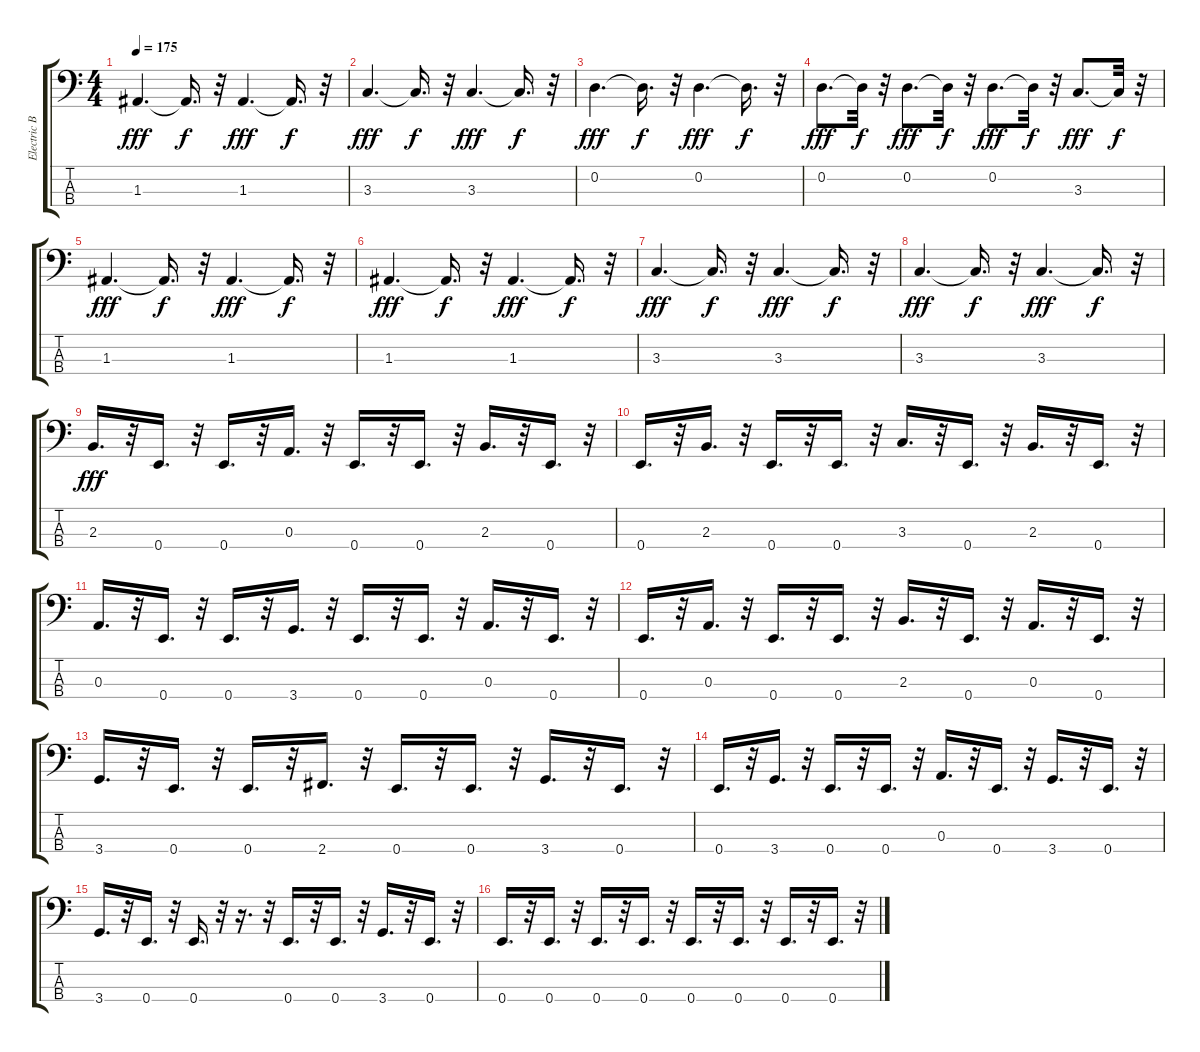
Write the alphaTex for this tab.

\track ("Electric Bass" "Electric B") {instrument electricbassfinger}
\staff {score tabs}
\tuning (G2 D2 A1 E1) {hide}
\ts (4 4)
\tempo 175
\clef f4
\ks c
1.3.4{d dy fff} 1.3{t}.16{d dy f} r.32 1.3.4{d dy fff} 1.3{t}.16{d dy f} r.32 |
3.3.4{d dy fff} 3.3{t}.16{d dy f} r.32 3.3.4{d dy fff} 3.3{t}.16{d dy f} r.32 |
0.2.4{d dy fff} 0.2{t}.16{d dy f} r.32 0.2.4{d dy fff} 0.2{t}.16{d dy f} r.32 |
0.2.8{d dy fff} 0.2{t}.32{dy f} r.32 0.2.8{d dy fff} 0.2{t}.32{dy f} r.32 0.2.8{d dy fff} 0.2{t}.32{dy f} r.32 3.3.8{d dy fff} 3.3{t}.32{dy f} r.32 |
1.3.4{d dy fff} 1.3{t}.16{d dy f} r.32 1.3.4{d dy fff} 1.3{t}.16{d dy f} r.32 |
1.3.4{d dy fff} 1.3{t}.16{d dy f} r.32 1.3.4{d dy fff} 1.3{t}.16{d dy f} r.32 |
3.3.4{d dy fff} 3.3{t}.16{d dy f} r.32 3.3.4{d dy fff} 3.3{t}.16{d dy f} r.32 |
3.3.4{d dy fff} 3.3{t}.16{d dy f} r.32 3.3.4{d dy fff} 3.3{t}.16{d dy f} r.32 |
2.3.16{d dy fff} r.32 0.4.16{d} r.32 0.4.16{d} r.32 0.3.16{d} r.32 0.4.16{d} r.32 0.4.16{d} r.32 2.3.16{d} r.32 0.4.16{d} r.32 |
0.4.16{d} r.32 2.3.16{d} r.32 0.4.16{d} r.32 0.4.16{d} r.32 3.3.16{d} r.32 0.4.16{d} r.32 2.3.16{d} r.32 0.4.16{d} r.32 |
0.3.16{d} r.32 0.4.16{d} r.32 0.4.16{d} r.32 3.4.16{d} r.32 0.4.16{d} r.32 0.4.16{d} r.32 0.3.16{d} r.32 0.4.16{d} r.32 |
0.4.16{d} r.32 0.3.16{d} r.32 0.4.16{d} r.32 0.4.16{d} r.32 2.3.16{d} r.32 0.4.16{d} r.32 0.3.16{d} r.32 0.4.16{d} r.32 |
3.4.16{d} r.32 0.4.16{d} r.32 0.4.16{d} r.32 2.4.16{d} r.32 0.4.16{d} r.32 0.4.16{d} r.32 3.4.16{d} r.32 0.4.16{d} r.32 |
0.4.16{d} r.32 3.4.16{d} r.32 0.4.16{d} r.32 0.4.16{d} r.32 0.3.16{d} r.32 0.4.16{d} r.32 3.4.16{d} r.32 0.4.16{d} r.32 |
3.4.16{d} r.32 0.4.16{d} r.32 0.4.16{d} r.32 r.16{d} r.32 0.4.16{d} r.32 0.4.16{d} r.32 3.4.16{d} r.32 0.4.16{d} r.32 |
0.4.16{d} r.32 0.4.16{d} r.32 0.4.16{d} r.32 0.4.16{d} r.32 0.4.16{d} r.32 0.4.16{d} r.32 0.4.16{d} r.32 0.4.16{d} r.32
